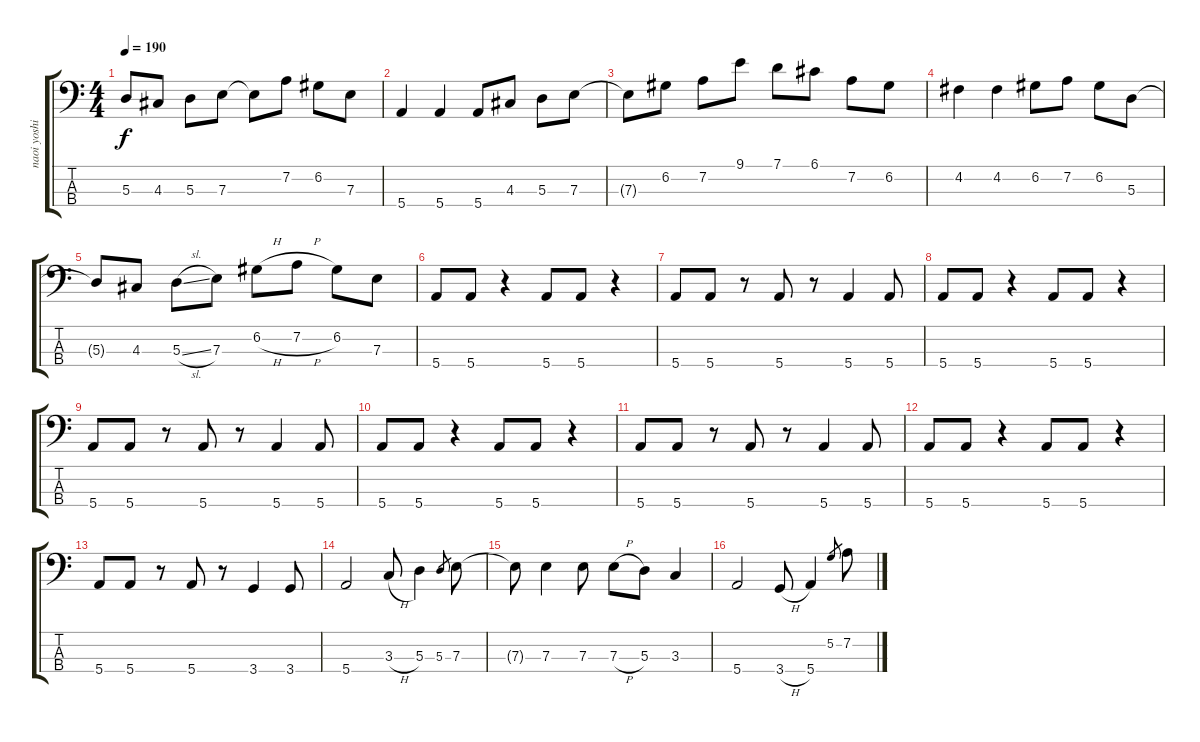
\track ("naoi yoshifumi" "naoi yoshi") {instrument electricbasspick}
\staff {score tabs}
\tuning (G2 D2 A1 E1) {hide}
\ts (4 4)
\tempo 190
\clef f4
\ks c
5.3{t}.8{dy f} 4.3.8 5.3.8 7.3.8 7.3{t}.8 7.2.8 6.2.8 7.3.8 |
5.4.4 5.4.4 5.4.8 4.3.8 5.3.8 7.3.8 |
7.3{t}.8 6.2.8 7.2.8 9.1.8 7.1.8 6.1.8 7.2.8 6.2.8 |
4.2.4 4.2.4 6.2.8 7.2.8 6.2.8 5.3.8 |
5.3{t}.8 4.3.8 5.3{sl}.8 7.3.8 6.2{h}.8 7.2{h}.8 6.2.8 7.3.8 |
5.4.8 5.4.8 r.4 5.4.8 5.4.8 r.4 |
5.4.8 5.4.8 r.8 5.4.8 r.8 5.4.4 5.4.8 |
5.4.8 5.4.8 r.4 5.4.8 5.4.8 r.4 |
5.4.8 5.4.8 r.8 5.4.8 r.8 5.4.4 5.4.8 |
5.4.8 5.4.8 r.4 5.4.8 5.4.8 r.4 |
5.4.8 5.4.8 r.8 5.4.8 r.8 5.4.4 5.4.8 |
5.4.8 5.4.8 r.4 5.4.8 5.4.8 r.4 |
5.4.8 5.4.8 r.8 5.4.8 r.8 3.4.4 3.4.8 |
5.4.2 3.3{h}.8 5.3.4 5.3.8{gr} 7.3.8 |
7.3{t}.8 7.3.4 7.3.8 7.3{h}.8 5.3.8 3.3.4 |
5.4.2 3.4{h}.8 5.4.4 5.2.8{gr} 7.2.8
